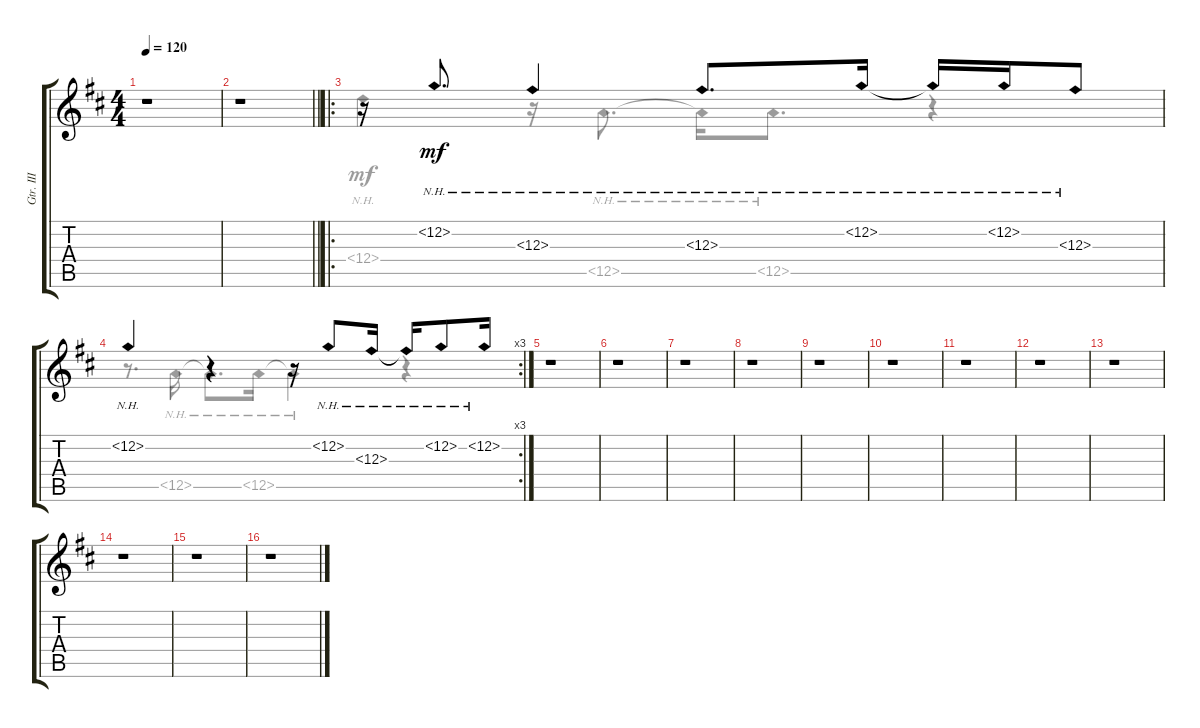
\track ("Gtr. III" "Gtr. III") {instrument acousticguitarsteel}
\staff {score tabs}
\tuning (D4 G3 Gb3 D3 A2 D2) {hide}
\voice
\ts (4 4)
\tempo 120
\clef g2
\ks d
r.1{dy mf instrument acousticguitarsteel} |
\barLineRight lightlight
r.1 |
\ro
r.16 12.2{nh}.8{d} 12.3{nh}.4 12.3{nh}.8{d} 12.2{nh}.16 12.2{nh t}.16 12.2{nh}.16 12.3{nh}.8 |
\rc 3
12.2{nh}.4 r.4 r.16 12.2{nh}.8 12.3{nh}.16 12.3{nh t}.16 12.2{nh}.8 12.2{nh}.16 |
r.1 |
r.1 |
r.1 |
r.1 |
r.1 |
r.1 |
r.1 |
r.1 |
r.1 |
r.1 |
r.1 |
r.1
\voice
\clef g2
\ottava regular
\simile none
\ks d
|
\barLineRight lightlight
|
12.4{nh}.4 r.16 12.5{nh}.8{d} 12.5{nh t}.16 12.5{nh}.8{d} r.4 |
r.8{d} 12.5{nh}.16 12.5{nh t}.8{d} 12.5{nh}.16 12.5{nh t}.4 r.4 |
|
|
|
|
|
|
|
|
|
|
|
